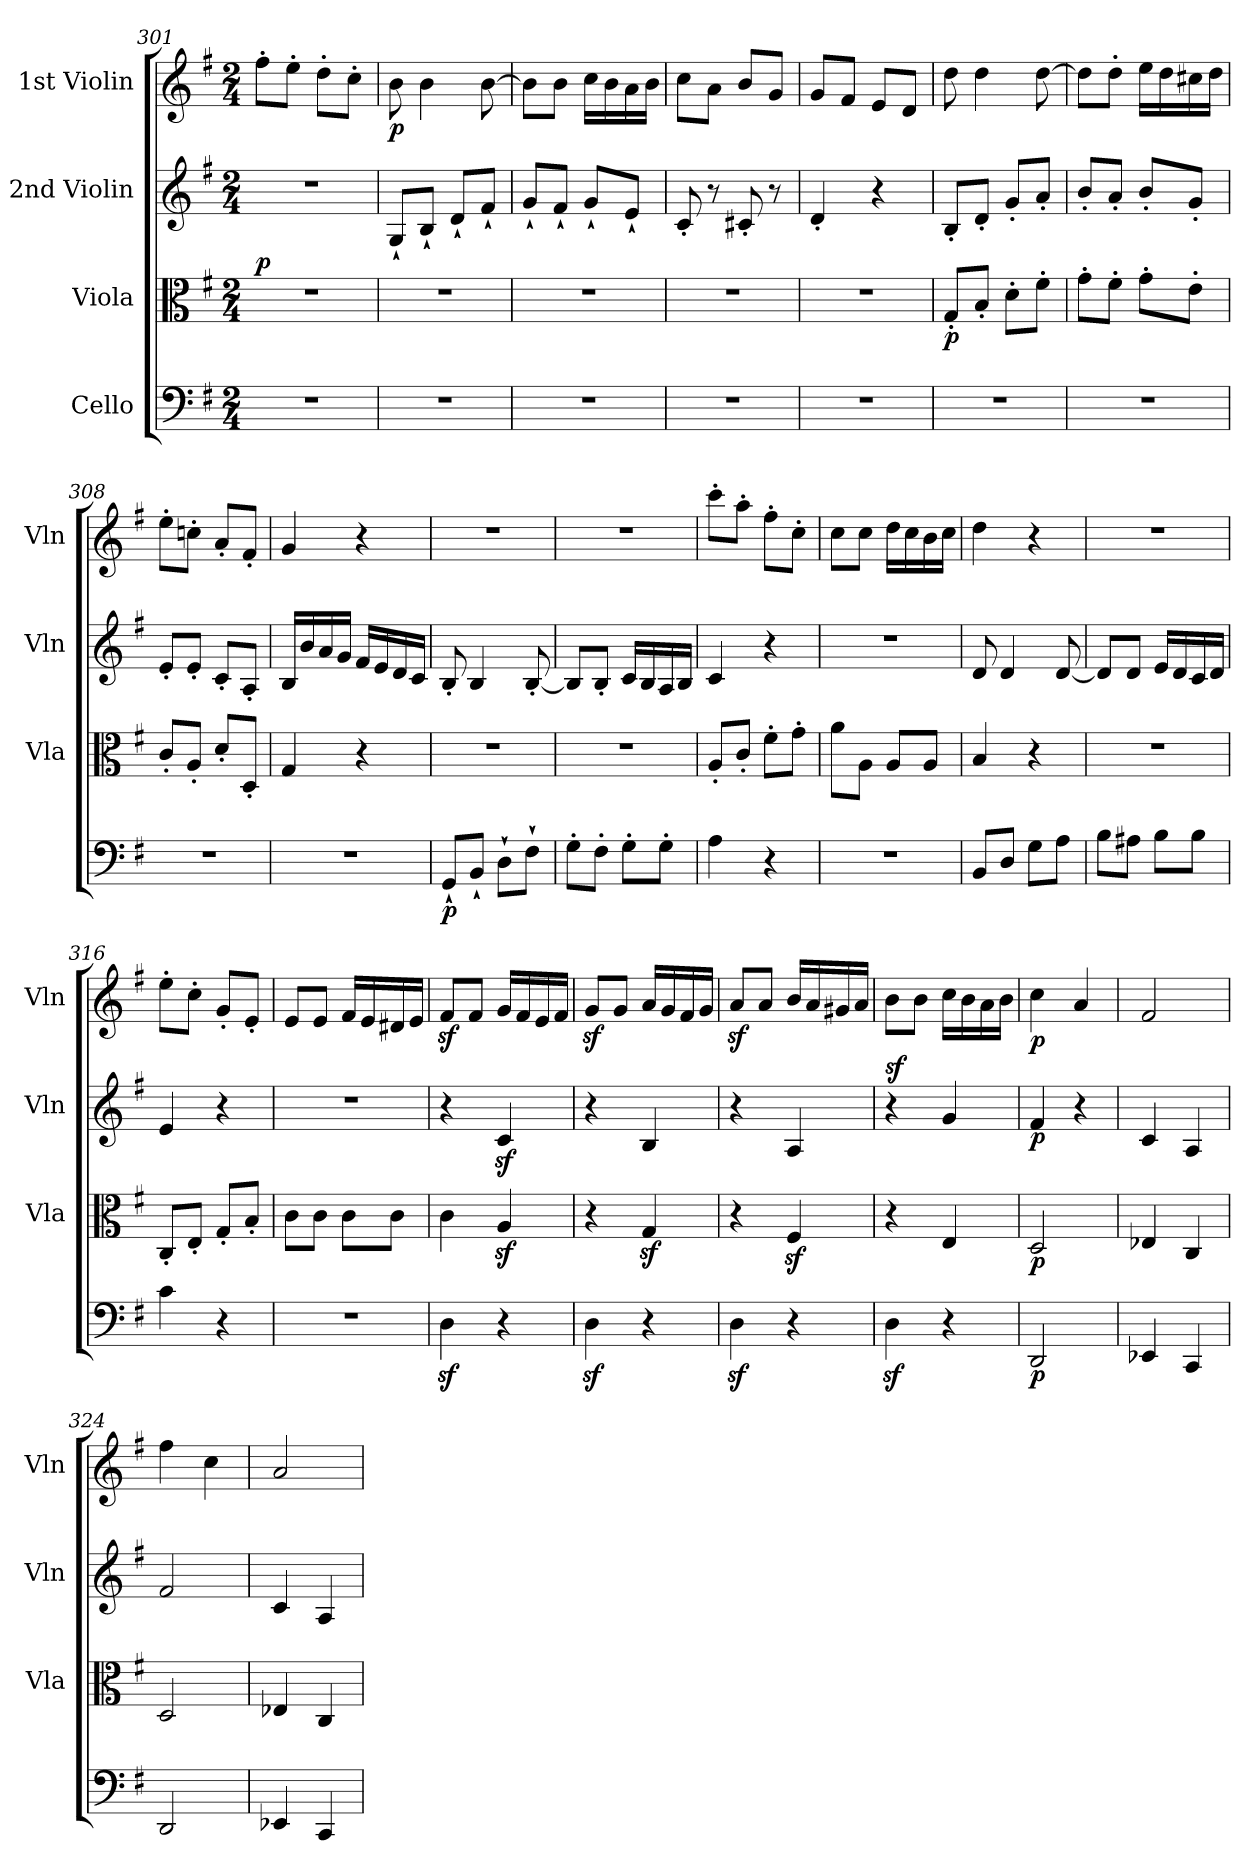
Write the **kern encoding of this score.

**kern	**dynam	**kern	**dynam	**kern	**dynam	**kern	**dynam
*part4	*part4	*part3	*part3	*part2	*part2	*part1	*part1
*staff4	*staff4	*staff3	*staff3	*staff2	*staff2	*staff1	*staff1
*I"Cello	*	*I"Viola	*	*I"2nd Violin	*	*I"1st Violin	*
*	*	*I'Vla	*	*I'Vln	*	*I'Vln	*
*clefF4	*	*clefC3	*	*clefG2	*	*clefG2	*
*k[f#]	*	*k[f#]	*	*k[f#]	*	*k[f#]	*
*G:	*	*G:	*	*G:	*	*G:	*
*M2/4	*	*M2/4	*	*M2/4	*	*M2/4	*
=301	=301	=301	=301	=301	=301	=301	=301
!	!	!	!LO:DY:a	!	!	!	!
2r	.	2r	p	2r	.	8ff#'\L	.
.	.	.	.	.	.	8ee'\J	.
.	.	.	.	.	.	8dd'\L	.
.	.	.	.	.	.	8cc'\J	.
=302	=302	=302	=302	=302	=302	=302	=302
!	!	!	!	!	!	!	!LO:DY:b
2r	.	2r	.	8G''/L	.	8b\	p
.	.	.	.	8B''/J	.	4b\	.
.	.	.	.	8d''/L	.	.	.
.	.	.	.	8f#''/J	.	[8b\	.
=303	=303	=303	=303	=303	=303	=303	=303
2r	.	2r	.	8g''/L	.	8b\L]	.
.	.	.	.	8f#''/J	.	8b\J	.
.	.	.	.	8g''/L	.	16cc\LL	.
.	.	.	.	.	.	16b\	.
.	.	.	.	8e''/J	.	16a\	.
.	.	.	.	.	.	16b\JJ	.
=304	=304	=304	=304	=304	=304	=304	=304
2r	.	2r	.	8c'/	.	8cc\L	.
.	.	.	.	8r	.	8a\J	.
.	.	.	.	8c#X'/	.	8b/L	.
.	.	.	.	8r	.	8g/J	.
=305	=305	=305	=305	=305	=305	=305	=305
2r	.	2r	.	4d'/	.	8g/L	.
.	.	.	.	.	.	8f#/J	.
.	.	.	.	4r	.	8e/L	.
.	.	.	.	.	.	8d/J	.
!!LO:PB:g=z
=306	=306	=306	=306	=306	=306	=306	=306
!	!	!	!LO:DY:b	!	!	!	!
2r	.	8G'/L	p	8B'/L	.	8dd\	.
.	.	8B'/J	.	8d'/J	.	4dd\	.
.	.	8d'\L	.	8g'/L	.	.	.
.	.	8f#'\J	.	8a'/J	.	[8dd\	.
=307	=307	=307	=307	=307	=307	=307	=307
2r	.	8g'\L	.	8b'/L	.	8dd\L]	.
.	.	8f#'\J	.	8a'/J	.	8dd'\J	.
.	.	8g'\L	.	8b'/L	.	16ee\LL	.
.	.	.	.	.	.	16dd\	.
.	.	8e'\J	.	8g'/J	.	16cc#X\	.
.	.	.	.	.	.	16dd\JJ	.
=308	=308	=308	=308	=308	=308	=308	=308
2r	.	8c'/L	.	8e'/L	.	8ee'\L	.
.	.	8A'/J	.	8e'/J	.	8ccn'\J	.
.	.	8d'/L	.	8c'/L	.	8a'/L	.
.	.	8D'/J	.	8A'/J	.	8f#'/J	.
=309	=309	=309	=309	=309	=309	=309	=309
2r	.	4G/	.	16B/LL	.	4g/	.
.	.	.	.	16b/	.	.	.
.	.	.	.	16a/	.	.	.
.	.	.	.	16g/JJ	.	.	.
.	.	4r	.	16f#/LL	.	4r	.
.	.	.	.	16e/	.	.	.
.	.	.	.	16d/	.	.	.
.	.	.	.	16c/JJ	.	.	.
=310	=310	=310	=310	=310	=310	=310	=310
!	!LO:DY:b	!	!	!	!	!	!
8GG''/L	p	2r	.	8B'/	.	2r	.
8BB''/J	.	.	.	4B/	.	.	.
8D''\L	.	.	.	.	.	.	.
8F#''\J	.	.	.	[8B'/	.	.	.
!!LO:LB:g=z
=311	=311	=311	=311	=311	=311	=311	=311
8G'\L	.	2r	.	8B/L]	.	2r	.
8F#'\J	.	.	.	8B'/J	.	.	.
8G'\L	.	.	.	16c/LL	.	.	.
.	.	.	.	16B/	.	.	.
8G'\J	.	.	.	16A/	.	.	.
.	.	.	.	16B/JJ	.	.	.
!!LO:PB:g=z
=312	=312	=312	=312	=312	=312	=312	=312
4A\	.	8A'/L	.	4c/	.	8ccc'\L	.
.	.	8c'/J	.	.	.	8aa'\J	.
4r	.	8f#'\L	.	4r	.	8ff#'\L	.
.	.	8g'\J	.	.	.	8cc'\J	.
=313	=313	=313	=313	=313	=313	=313	=313
2r	.	8a\L	.	2r	.	8cc\L	.
.	.	8A\J	.	.	.	8cc\J	.
.	.	8A/L	.	.	.	16dd\LL	.
.	.	.	.	.	.	16cc\	.
.	.	8A/J	.	.	.	16b\	.
.	.	.	.	.	.	16cc\JJ	.
=314	=314	=314	=314	=314	=314	=314	=314
8BB/L	.	4B/	.	8d/	.	4dd\	.
8D/J	.	.	.	4d/	.	.	.
8G\L	.	4r	.	.	.	4r	.
8A\J	.	.	.	[8d/	.	.	.
=315	=315	=315	=315	=315	=315	=315	=315
8B\L	.	2r	.	8d/L]	.	2r	.
8A#X\J	.	.	.	8d/J	.	.	.
8B\L	.	.	.	16e/LL	.	.	.
.	.	.	.	16d/	.	.	.
8B\J	.	.	.	16c/	.	.	.
.	.	.	.	16d/JJ	.	.	.
=316	=316	=316	=316	=316	=316	=316	=316
4c\	.	8C'/L	.	4e/	.	8ee'\L	.
.	.	8E'/J	.	.	.	8cc'\J	.
4r	.	8G'/L	.	4r	.	8g'/L	.
.	.	8B'/J	.	.	.	8e'/J	.
=317	=317	=317	=317	=317	=317	=317	=317
2r	.	8c\L	.	2r	.	8e/L	.
.	.	8c\J	.	.	.	8e/J	.
.	.	8c\L	.	.	.	16f#/LL	.
.	.	.	.	.	.	16e/	.
.	.	8c\J	.	.	.	16d#X/	.
.	.	.	.	.	.	16e/JJ	.
!!LO:LB:g=z
=318	=318	=318	=318	=318	=318	=318	=318
4Dz<\	.	4c\	.	4r	.	8f#z</L	.
.	.	.	.	.	.	8f#/J	.
4r	.	4Az</	.	4cz</	.	16g/LL	.
.	.	.	.	.	.	16f#/	.
.	.	.	.	.	.	16e/	.
.	.	.	.	.	.	16f#/JJ	.
=319	=319	=319	=319	=319	=319	=319	=319
4Dz<\	.	4r	.	4r	.	8gz</L	.
.	.	.	.	.	.	8g/J	.
4r	.	4Gz>/	.	4B/	.	16a/LL	.
.	.	.	.	.	.	16g/	.
.	.	.	.	.	.	16f#/	.
.	.	.	.	.	.	16g/JJ	.
=320	=320	=320	=320	=320	=320	=320	=320
4Dz<\	.	4r	.	4r	.	8az</L	.
.	.	.	.	.	.	8a/J	.
4r	.	4F#z</	.	4A/	.	16b/LL	.
.	.	.	.	.	.	16a/	.
.	.	.	.	.	.	16g#X/	.
.	.	.	.	.	.	16a/JJ	.
=321	=321	=321	=321	=321	=321	=321	=321
!	!	!	!	!	!LO:DY:a	!	!
4Dz<\	.	4r	.	4r	sf	8b\L	.
.	.	.	.	.	.	8b\J	.
4r	.	4E/	.	4g/	.	16cc\LL	.
.	.	.	.	.	.	16b\	.
.	.	.	.	.	.	16a\	.
.	.	.	.	.	.	16b\JJ	.
=322	=322	=322	=322	=322	=322	=322	=322
!	!LO:DY:b	!	!LO:DY:b	!	!LO:DY:b	!	!LO:DY:b
2DD/	p	2D/	p	4f#/	p	4cc\	p
.	.	.	.	4r	.	4a/	.
=323	=323	=323	=323	=323	=323	=323	=323
4EE-X/	.	4E-X/	.	4c/	.	2f#/	.
4CC/	.	4C/	.	4A/	.	.	.
!!LO:PB:g=z
=324	=324	=324	=324	=324	=324	=324	=324
2DD/	.	2D/	.	2f#/	.	4ff#\	.
.	.	.	.	.	.	4cc\	.
=325	=325	=325	=325	=325	=325	=325	=325
4EE-X/	.	4E-X/	.	4c/	.	2a/	.
4CC/	.	4C/	.	4A/	.	.	.
=	=	=	=	=	=	=	=
*-	*-	*-	*-	*-	*-	*-	*-
